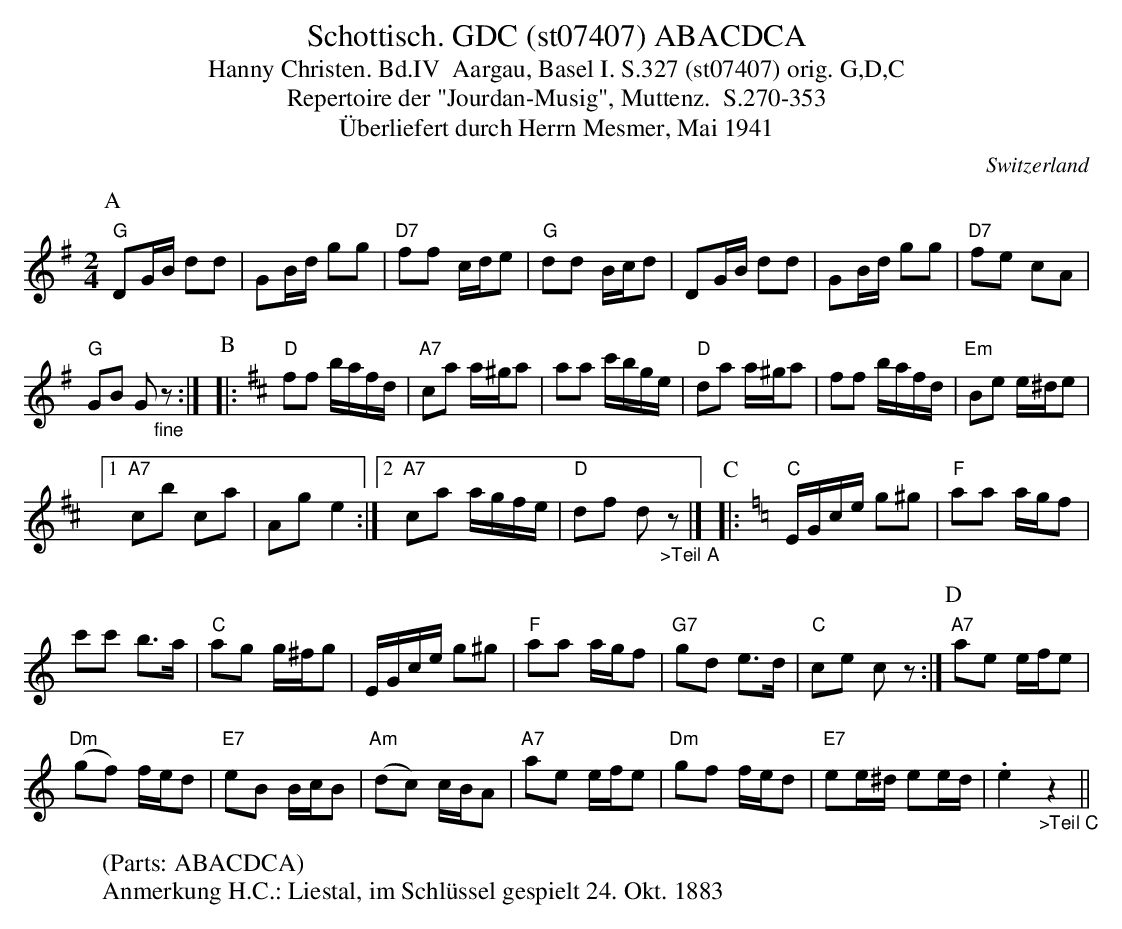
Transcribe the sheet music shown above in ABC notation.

X:1
T:Schottisch. GDC (st07407) ABACDCA
T:Hanny Christen. Bd.IV  Aargau, Basel I. S.327 (st07407) orig. G,D,C
T: Repertoire der "Jourdan-Musig", Muttenz.  S.270-353
T:Überliefert durch Herrn Mesmer, Mai 1941
M:2/4
L:1/16
O:Switzerland
K:G major
[P:A] "G"D2GB d2d2 |  G2Bd g2g2 | "D7"f2f2 cde2 | "G"d2d2 Bcd2 | D2GB d2d2 |  G2Bd g2g2 | "D7"f2e2 c2A2 |
"G"G2B2 G2"_fine"z2 :|][P:B][|:  [K:D] "D"f2f2 bafd | "A7"c2a2 a^ga2 | a2a2 c'bge | "D"d2a2 a^ga2 | f2f2 bafd | "Em"B2e2 e^de2 |1
"A7"c2b2 c2a2 | A2g2e4 :|2 "A7"c2a2 agfe | "D"d2f2 d2"_>Teil A"z2 |] [P:C]|:  [K:C] "C"EGce g2^g2 | "F"a2a2 agf2 |
c'2c'2 b3a | "C"a2g2 g^fg2 | EGce g2^g2 | "F"a2a2 agf2 | "G7"g2d2 e3d | "C"c2e2 c2z2 :| [P:D] "A7"a2e2 efe2 |
("Dm"g2f2) fed2 | "E7"e2B2 BcB2 | ("Am"d2c2) cBA2 | "A7"a2e2 efe2 | "Dm"g2f2 fed2 | "E7"e2e^d e2ed | .e4"_>Teil C"z4 ||
W:(Parts: ABACDCA)
W:Anmerkung H.C.: Liestal, im Schlüssel gespielt 24. Okt. 1883
